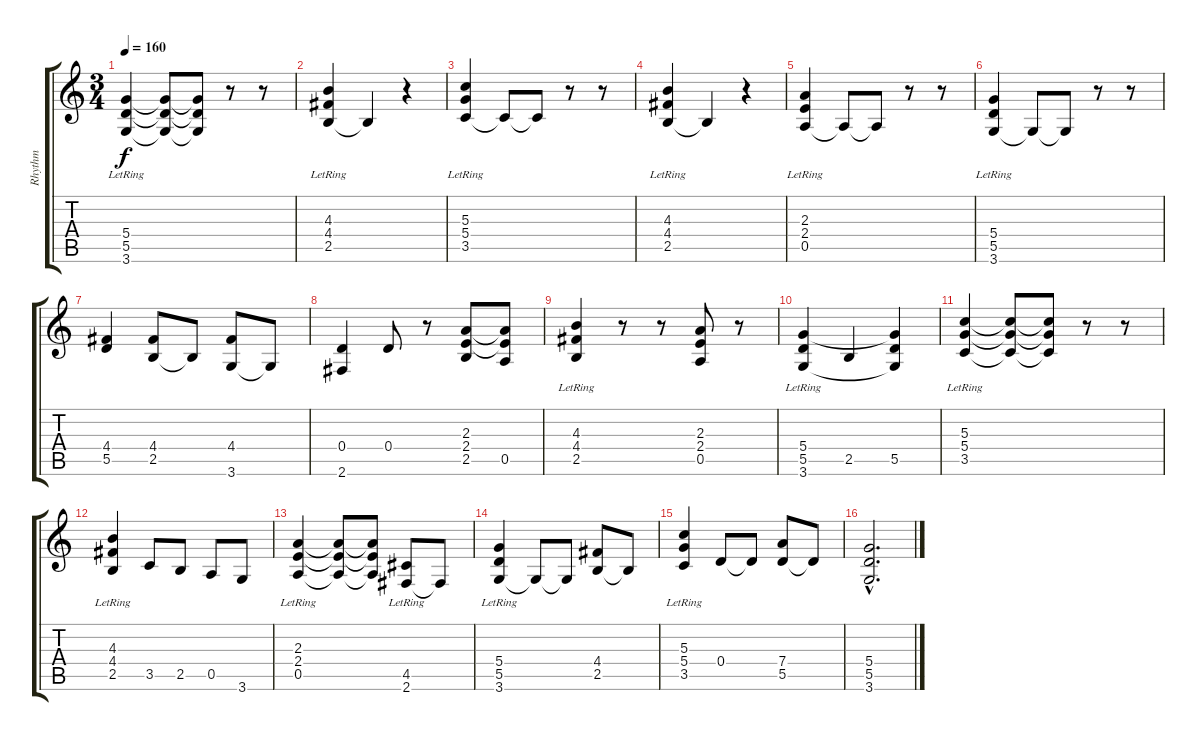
\track ("Rhythm" "Rhythm") {instrument distortionguitar}
\staff {score tabs}
\tuning (E4 B3 G3 D3 A2 E2) {hide}
\ts (3 4)
\tempo 160
\clef g2
\ks c
(5.4 5.5 3.6{lr}).4{dy f instrument distortionguitar} (5.4{t} 5.5{t} 3.6{t}).8 (5.4{t} 5.5{t} 3.6{t}).8 r.8 r.8 |
(4.3{lr} 4.4{lr} 2.5{lr}).4 2.5{t}.4 r.4 |
(5.3{lr} 5.4{lr} 3.5{lr}).4 3.5{t}.8 3.5{t}.8 r.8 r.8 |
(4.3{lr} 4.4{lr} 2.5{lr}).4 2.5{t}.4 r.4 |
(2.3{lr} 2.4{lr} 0.5{lr}).4 0.5{t}.8 0.5{t}.8 r.8 r.8 |
(5.4 5.5 3.6{lr}).4 3.6{t}.8 3.6{t}.8 r.8 r.8 |
(4.4 5.5).4 (4.4 2.5).8 2.5{t}.8 (4.4 3.6).8 3.6{t}.8 |
(0.4 2.6).4 0.4.8 r.8 (2.3 2.4 2.5).8 (2.3{t} 2.4{t} 0.5).8 |
(4.3 4.4 2.5{lr}).4 r.8 r.8 (2.3 2.4 0.5).8 r.8 |
(5.4 5.5 3.6{lr}).4 2.5.4 (5.4{t} 5.5 3.6{t}).4 |
(5.3 5.4 3.5{lr}).4 (5.3{t} 5.4{t} 3.5{t}).8 (5.3{t} 5.4{t} 3.5{t}).8 r.8 r.8 |
(4.3 4.4 2.5{lr}).4 3.5.8 2.5.8 0.5.8 3.6.8 |
(2.3 2.4 0.5{lr}).4 (2.3{t} 2.4{t} 0.5{t}).8 (2.3{t} 2.4{t} 0.5{t}).8 (4.5 2.6{lr}).8 2.6{t}.8 |
(5.4 5.5 3.6{lr}).4 3.6{t}.8 3.6{t}.8 (4.4 2.5).8 2.5{t}.8 |
(5.3 5.4 3.5{lr}).4 0.4.8 0.4{t}.8 (7.4 5.5).8 5.5{t}.8 |
(5.4{hac} 5.5{hac} 3.6{hac}).2{d}
